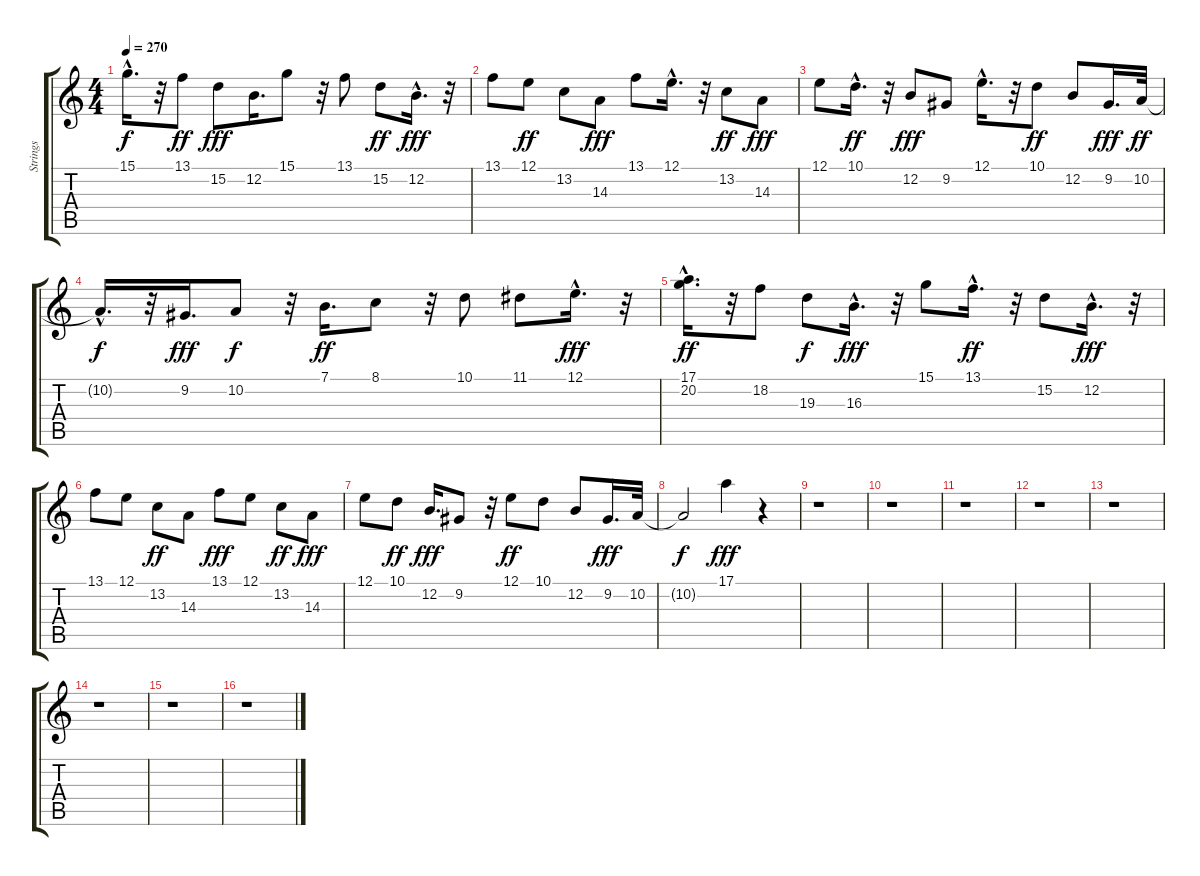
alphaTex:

\track ("Strings" "Strings") {instrument stringensemble1}
\staff {score tabs}
\tuning (E4 B3 G3 D3 A2 E2) {hide}
\ts (4 4)
\tempo 270
\clef g2
\ks c
15.1{hac}.16{d dy f} r.32 13.1.8{dy ff} 15.2.8{dy fff} 12.2.16{d} 15.1.8 r.32 13.1.8 15.2.8{dy ff} 12.2{hac}.16{d dy fff} r.32 |
13.1.8 12.1.8{dy ff} 13.2.8 14.3.8{dy fff} 13.1.8 12.1{hac}.16{d} r.32 13.2.8{dy ff} 14.3.8{dy fff} |
12.1.8 10.1{hac}.16{d dy ff} r.32 12.2.8{dy fff} 9.2.8 12.1{hac}.16{d} r.32 10.1.8{dy ff} 12.2.8 9.2.16{d dy fff} 10.2.32{dy ff} |
10.2{hac t}.16{d dy f} r.32 9.2.16{d dy fff} 10.2.8{dy f} r.32 7.1.16{d dy ff} 8.1.8 r.32 10.1.8 11.1.8 12.1{hac}.16{d dy fff} r.32 |
(17.1 20.2{hac}).16{d dy ff} r.32 18.2.8 19.3.8{dy f} 16.3{hac}.16{d dy fff} r.32 15.1.8 13.1{hac}.16{d dy ff} r.32 15.2.8 12.2{hac}.16{d dy fff} r.32 |
13.1.8 12.1.8 13.2.8{dy ff} 14.3.8 13.1.8{dy fff} 12.1.8 13.2.8{dy ff} 14.3.8{dy fff} |
12.1.8 10.1.8{dy ff} 12.2.16{d dy fff} 9.2.8 r.32 12.1.8{dy ff} 10.1.8 12.2.8 9.2.16{d dy fff} 10.2.32 |
10.2{t}.2{dy f} 17.1.4{dy fff} r.4 |
r.1 |
r.1 |
r.1 |
r.1 |
r.1 |
r.1 |
r.1 |
r.1
